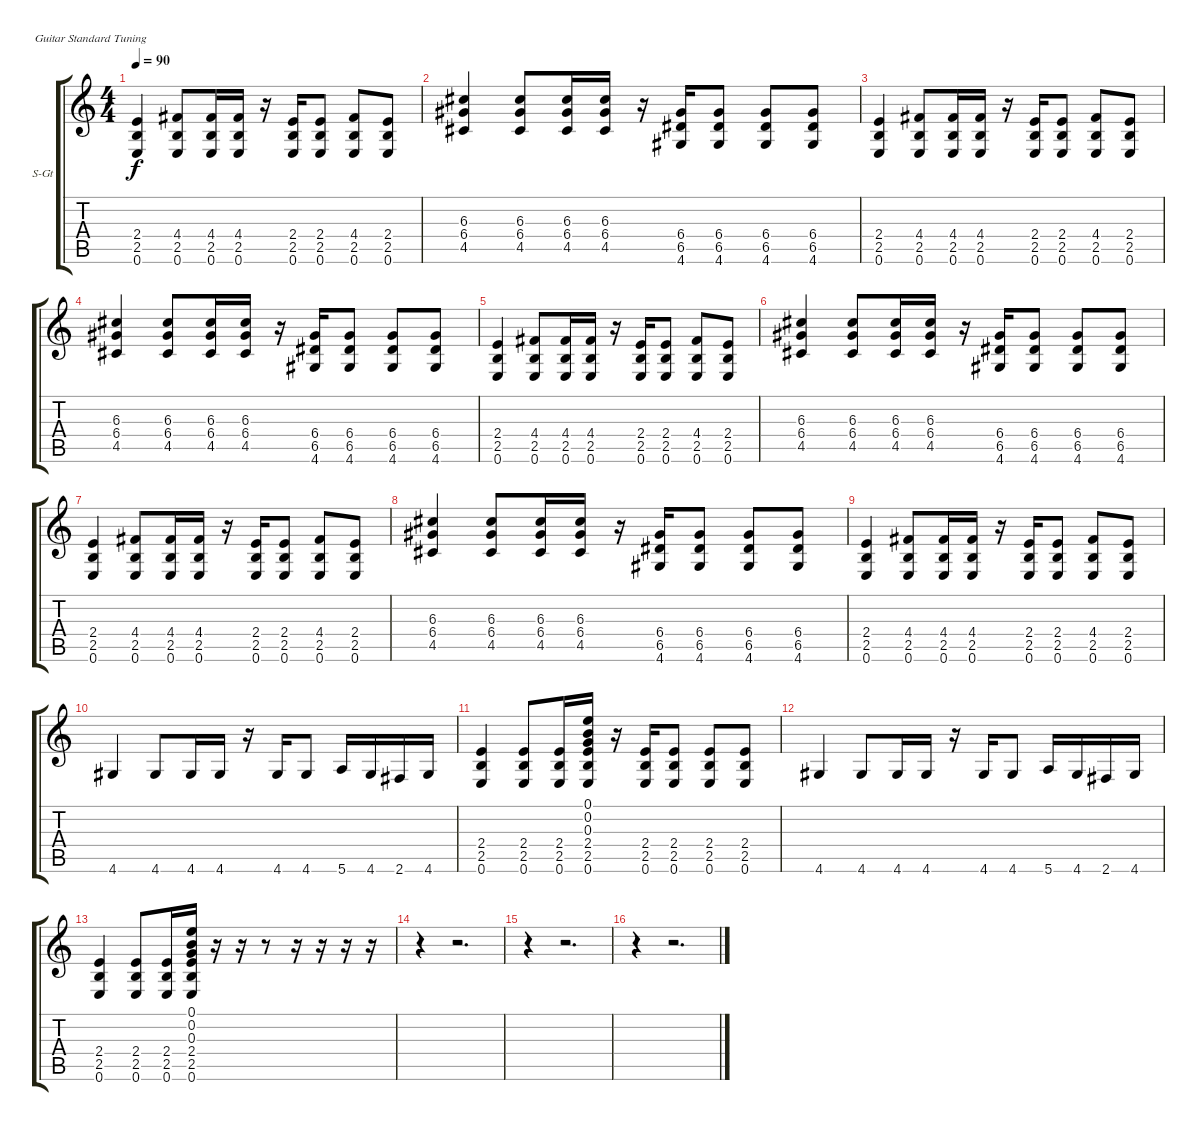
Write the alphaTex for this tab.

\bracketExtendMode groupsimilarinstruments
\firstSystemTrackNameOrientation horizontal
\otherSystemsTrackNameOrientation horizontal
\track ("Гитара" "S-Gt") {instrument acousticguitarsteel}
\staff {score tabs}
\tuning (E4 B3 G3 D3 A2 E2)
\ts (4 4)
\tempo 90
\clef g2
\ks c
(2.4 2.5 0.6).4{dy f} (4.4 2.5 0.6).8 (4.4 2.5 0.6).16 (4.4 2.5 0.6).16 r.16 (2.4 2.5 0.6).16 (2.4 2.5 0.6).8 (4.4 2.5 0.6).8 (2.4 2.5 0.6).8 |
(6.3 6.4 4.5).4 (6.3 6.4 4.5).8 (6.3 6.4 4.5).16 (6.3 6.4 4.5).16 r.16 (6.4 6.5 4.6).16 (6.4 6.5 4.6).8 (6.4 6.5 4.6).8 (6.4 6.5 4.6).8 |
(2.4 2.5 0.6).4 (4.4 2.5 0.6).8 (4.4 2.5 0.6).16 (4.4 2.5 0.6).16 r.16 (2.4 2.5 0.6).16 (2.4 2.5 0.6).8 (4.4 2.5 0.6).8 (2.4 2.5 0.6).8 |
(6.3 6.4 4.5).4 (6.3 6.4 4.5).8 (6.3 6.4 4.5).16 (6.3 6.4 4.5).16 r.16 (6.4 6.5 4.6).16 (6.4 6.5 4.6).8 (6.4 6.5 4.6).8 (6.4 6.5 4.6).8 |
(2.4 2.5 0.6).4 (4.4 2.5 0.6).8 (4.4 2.5 0.6).16 (4.4 2.5 0.6).16 r.16 (2.4 2.5 0.6).16 (2.4 2.5 0.6).8 (4.4 2.5 0.6).8 (2.4 2.5 0.6).8 |
(6.3 6.4 4.5).4 (6.3 6.4 4.5).8 (6.3 6.4 4.5).16 (6.3 6.4 4.5).16 r.16 (6.4 6.5 4.6).16 (6.4 6.5 4.6).8 (6.4 6.5 4.6).8 (6.4 6.5 4.6).8 |
(2.4 2.5 0.6).4 (4.4 2.5 0.6).8 (4.4 2.5 0.6).16 (4.4 2.5 0.6).16 r.16 (2.4 2.5 0.6).16 (2.4 2.5 0.6).8 (4.4 2.5 0.6).8 (2.4 2.5 0.6).8 |
(6.3 6.4 4.5).4 (6.3 6.4 4.5).8 (6.3 6.4 4.5).16 (6.3 6.4 4.5).16 r.16 (6.4 6.5 4.6).16 (6.4 6.5 4.6).8 (6.4 6.5 4.6).8 (6.4 6.5 4.6).8 |
(2.4 2.5 0.6).4 (4.4 2.5 0.6).8 (4.4 2.5 0.6).16 (4.4 2.5 0.6).16 r.16 (2.4 2.5 0.6).16 (2.4 2.5 0.6).8 (4.4 2.5 0.6).8 (2.4 2.5 0.6).8 |
4.6.4 4.6.8 4.6.16 4.6.16 r.16 4.6.16 4.6.8 5.6.16 4.6.16 2.6.16 4.6.16 |
(2.4 2.5 0.6).4 (2.4 2.5 0.6).8 (2.4 2.5 0.6).16 (0.1 0.2 0.3 2.4 2.5 0.6).16 r.16 (2.4 2.5 0.6).16 (2.4 2.5 0.6).8 (2.4 2.5 0.6).8 (2.4 2.5 0.6).8 |
4.6.4 4.6.8 4.6.16 4.6.16 r.16 4.6.16 4.6.8 5.6.16 4.6.16 2.6.16 4.6.16 |
(2.4 2.5 0.6).4 (2.4 2.5 0.6).8 (2.4 2.5 0.6).16 (0.1 0.2 0.3 2.4 2.5 0.6).16 r.16 r.16 r.8 r.16 r.16 r.16 r.16 |
r.4 r.2{d} |
r.4 r.2{d} |
r.4 r.2{d}
